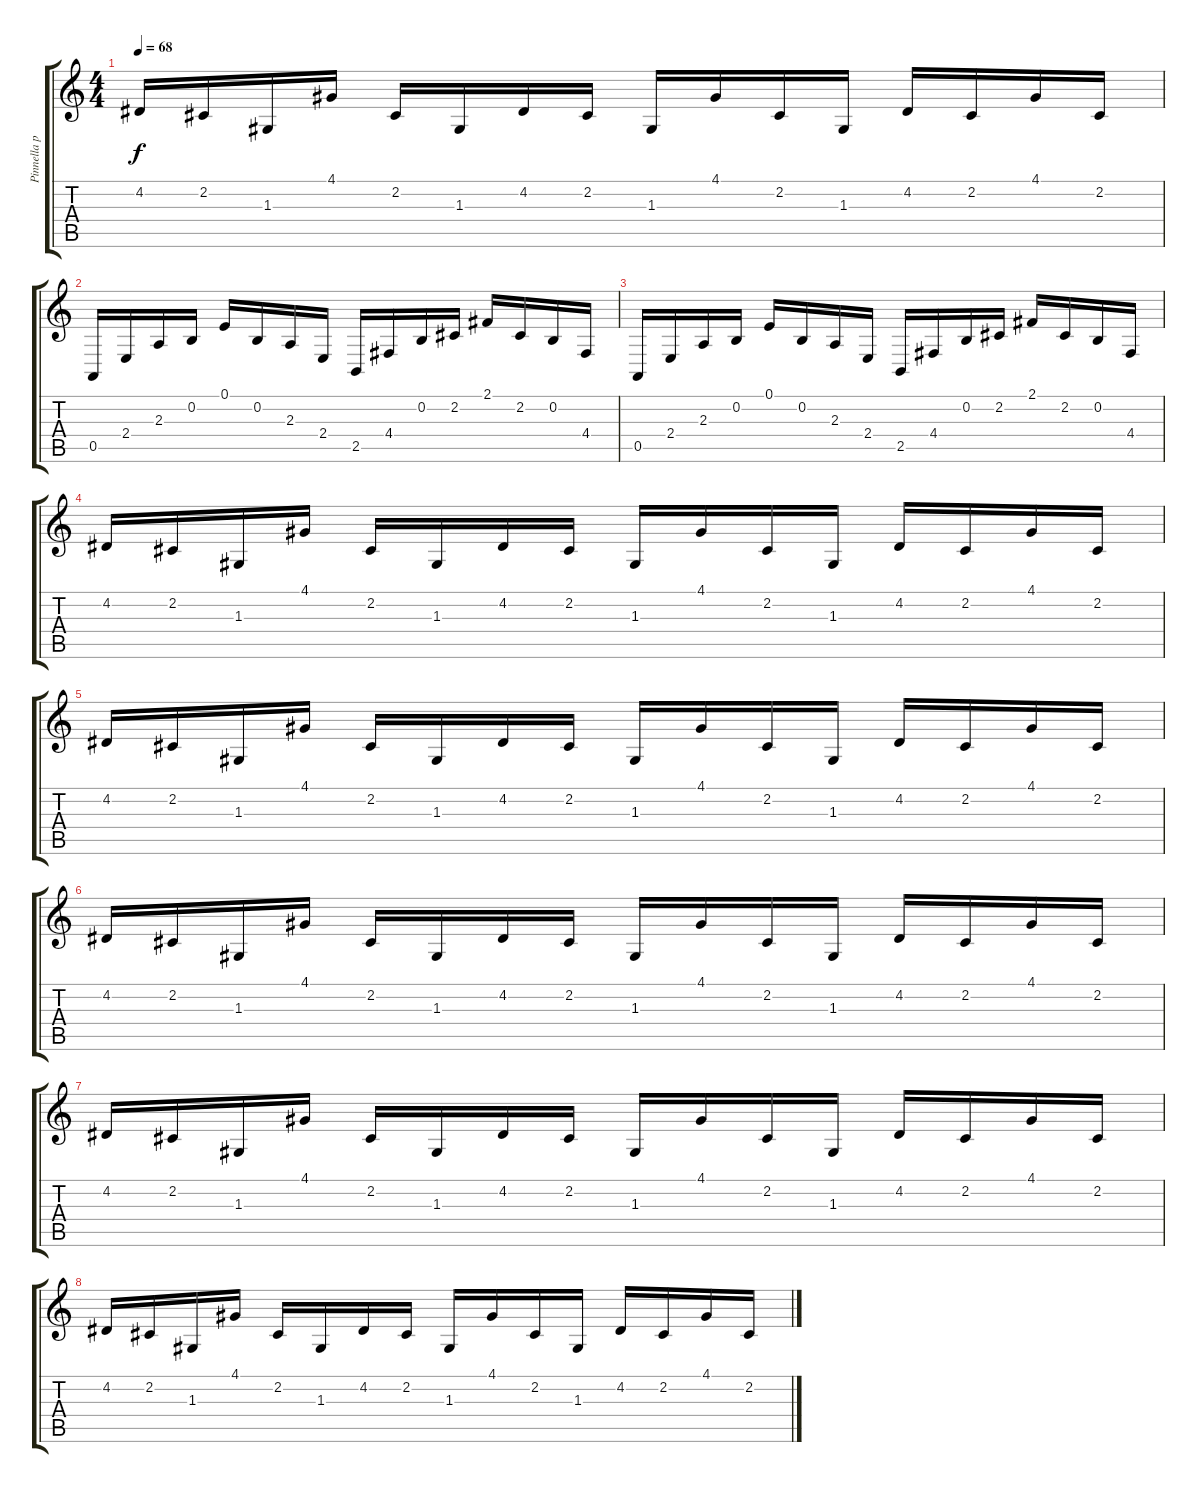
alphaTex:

\track ("Pinnella piano" "Pinnella p") {instrument brightacousticpiano}
\staff {score tabs}
\tuning (E4 B3 G3 D3 A2 E2) {hide}
\ts (4 4)
\tempo 68
\clef g2
\ks c
4.2.16{dy f} 2.2.16 1.3.16 4.1.16 2.2.16 1.3.16 4.2.16 2.2.16 1.3.16 4.1.16 2.2.16 1.3.16 4.2.16 2.2.16 4.1.16 2.2.16 |
0.5.16 2.4.16 2.3.16 0.2.16 0.1.16 0.2.16 2.3.16 2.4.16 2.5.16 4.4.16 0.2.16 2.2.16 2.1.16 2.2.16 0.2.16 4.4.16 |
0.5.16 2.4.16 2.3.16 0.2.16 0.1.16 0.2.16 2.3.16 2.4.16 2.5.16 4.4.16 0.2.16 2.2.16 2.1.16 2.2.16 0.2.16 4.4.16 |
4.2.16 2.2.16 1.3.16 4.1.16 2.2.16 1.3.16 4.2.16 2.2.16 1.3.16 4.1.16 2.2.16 1.3.16 4.2.16 2.2.16 4.1.16 2.2.16 |
4.2.16 2.2.16 1.3.16 4.1.16 2.2.16 1.3.16 4.2.16 2.2.16 1.3.16 4.1.16 2.2.16 1.3.16 4.2.16 2.2.16 4.1.16 2.2.16 |
4.2.16 2.2.16 1.3.16 4.1.16 2.2.16 1.3.16 4.2.16 2.2.16 1.3.16 4.1.16 2.2.16 1.3.16 4.2.16 2.2.16 4.1.16 2.2.16 |
4.2.16 2.2.16 1.3.16 4.1.16 2.2.16 1.3.16 4.2.16 2.2.16 1.3.16 4.1.16 2.2.16 1.3.16 4.2.16 2.2.16 4.1.16 2.2.16 |
4.2.16 2.2.16 1.3.16 4.1.16 2.2.16 1.3.16 4.2.16 2.2.16 1.3.16 4.1.16 2.2.16 1.3.16 4.2.16 2.2.16 4.1.16 2.2.16
